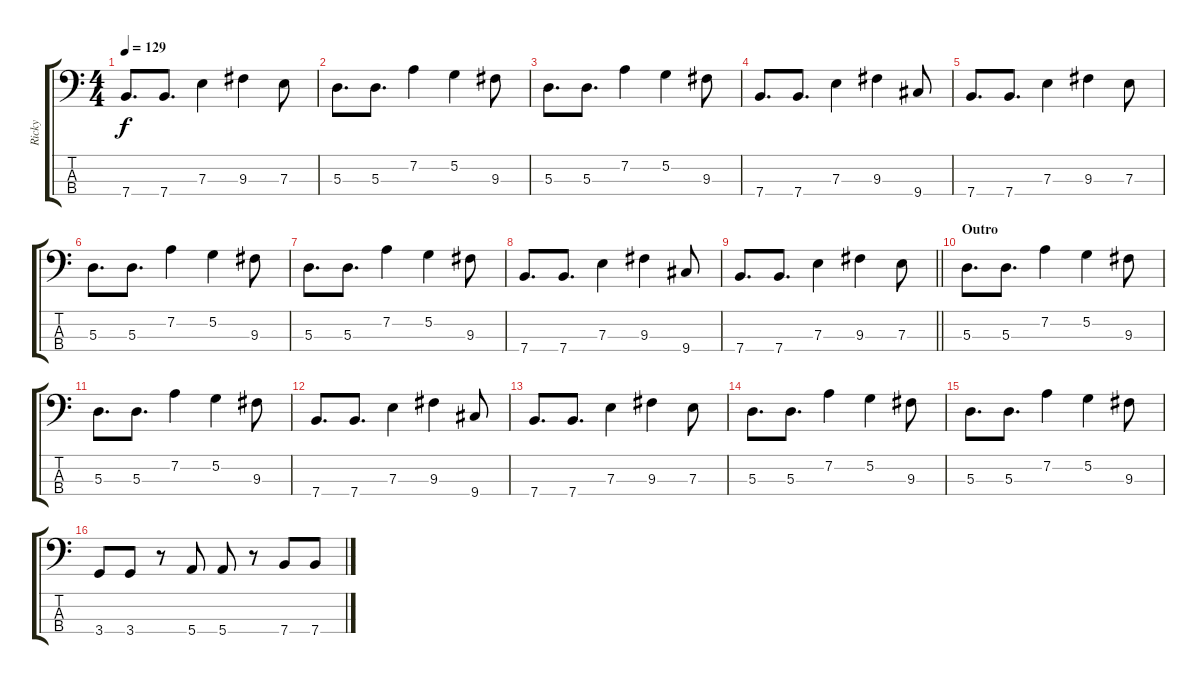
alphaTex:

\track ("Ricky" "Ricky") {instrument electricbasspick}
\staff {score tabs}
\tuning (G2 D2 A1 E1) {hide}
\ts (4 4)
\tempo 129
\clef f4
\ks c
7.4.8{d dy f} 7.4.8{d} 7.3.4 9.3.4 7.3.8 |
5.3.8{d} 5.3.8{d} 7.2.4 5.2.4 9.3.8 |
5.3.8{d} 5.3.8{d} 7.2.4 5.2.4 9.3.8 |
7.4.8{d} 7.4.8{d} 7.3.4 9.3.4 9.4.8 |
7.4.8{d} 7.4.8{d} 7.3.4 9.3.4 7.3.8 |
5.3.8{d} 5.3.8{d} 7.2.4 5.2.4 9.3.8 |
5.3.8{d} 5.3.8{d} 7.2.4 5.2.4 9.3.8 |
7.4.8{d} 7.4.8{d} 7.3.4 9.3.4 9.4.8 |
\barLineRight lightlight
7.4.8{d} 7.4.8{d} 7.3.4 9.3.4 7.3.8 |
\section ("" "Outro")
5.3.8{d} 5.3.8{d} 7.2.4 5.2.4 9.3.8 |
5.3.8{d} 5.3.8{d} 7.2.4 5.2.4 9.3.8 |
7.4.8{d} 7.4.8{d} 7.3.4 9.3.4 9.4.8 |
7.4.8{d} 7.4.8{d} 7.3.4 9.3.4 7.3.8 |
5.3.8{d} 5.3.8{d} 7.2.4 5.2.4 9.3.8 |
5.3.8{d} 5.3.8{d} 7.2.4 5.2.4 9.3.8 |
3.4.8 3.4.8 r.8 5.4.8 5.4.8 r.8 7.4.8 7.4.8
